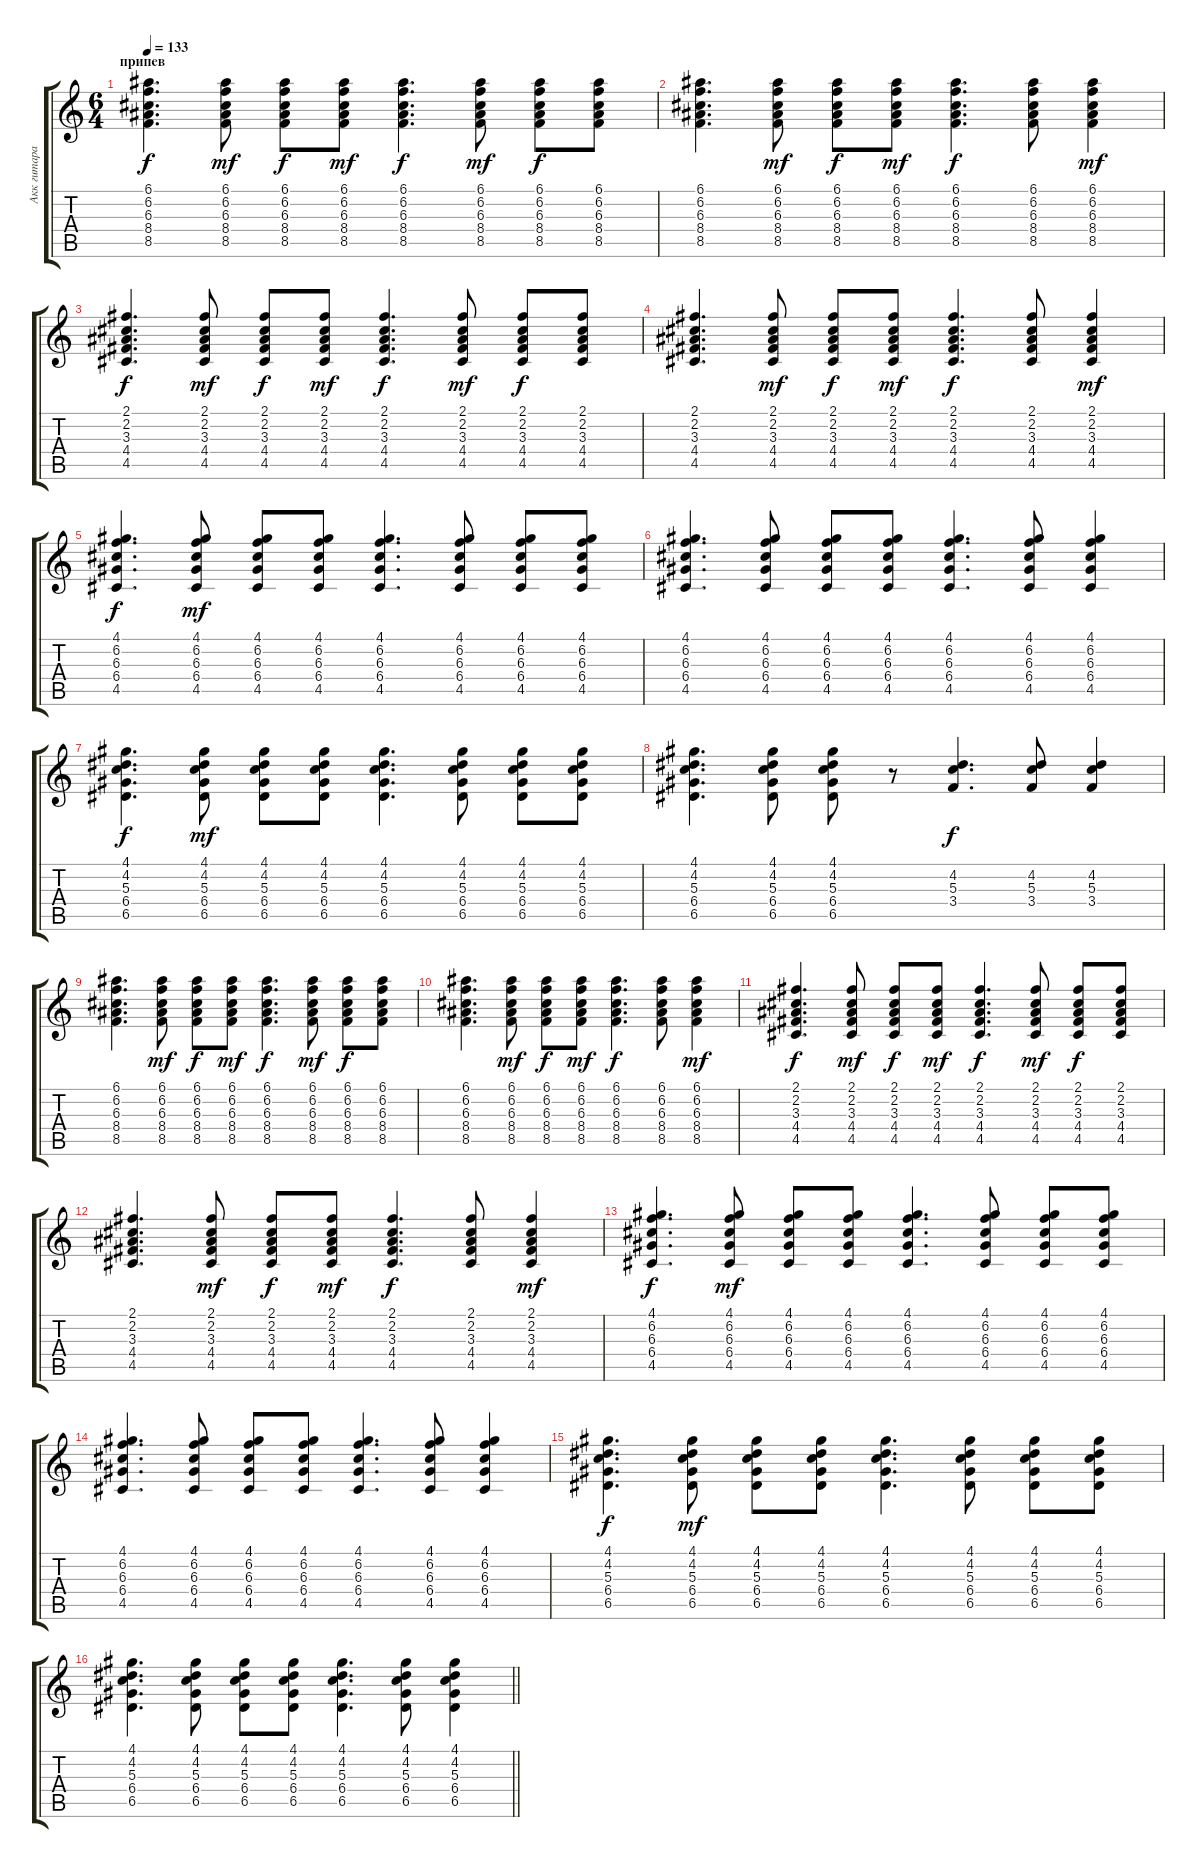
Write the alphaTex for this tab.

\track ("Акк гитара" "Акк гитара") {instrument acousticguitarsteel}
\staff {score tabs}
\tuning (E4 B3 G3 D3 A2 E2) {hide}
\ts (6 4)
\section ("" "припев")
\tempo 133
\clef g2
\ks c
(6.1 6.2 6.3 8.4 8.5).4{d dy f} (6.1 6.2 6.3 8.4 8.5).8{dy mf} (6.1 6.2 6.3 8.4 8.5).8{dy f} (6.1 6.2 6.3 8.4 8.5).8{dy mf} (6.1 6.2 6.3 8.4 8.5).4{d dy f} (6.1 6.2 6.3 8.4 8.5).8{dy mf} (6.1 6.2 6.3 8.4 8.5).8{dy f} (6.1 6.2 6.3 8.4 8.5).8 |
(6.1 6.2 6.3 8.4 8.5).4{d} (6.1 6.2 6.3 8.4 8.5).8{dy mf} (6.1 6.2 6.3 8.4 8.5).8{dy f} (6.1 6.2 6.3 8.4 8.5).8{dy mf} (6.1 6.2 6.3 8.4 8.5).4{d dy f} (6.1 6.2 6.3 8.4 8.5).8 (6.1 6.2 6.3 8.4 8.5).4{dy mf} |
(2.1 2.2 3.3 4.4 4.5).4{d dy f} (2.1 2.2 3.3 4.4 4.5).8{dy mf} (2.1 2.2 3.3 4.4 4.5).8{dy f} (2.1 2.2 3.3 4.4 4.5).8{dy mf} (2.1 2.2 3.3 4.4 4.5).4{d dy f} (2.1 2.2 3.3 4.4 4.5).8{dy mf} (2.1 2.2 3.3 4.4 4.5).8{dy f} (2.1 2.2 3.3 4.4 4.5).8 |
(2.1 2.2 3.3 4.4 4.5).4{d} (2.1 2.2 3.3 4.4 4.5).8{dy mf} (2.1 2.2 3.3 4.4 4.5).8{dy f} (2.1 2.2 3.3 4.4 4.5).8{dy mf} (2.1 2.2 3.3 4.4 4.5).4{d dy f} (2.1 2.2 3.3 4.4 4.5).8 (2.1 2.2 3.3 4.4 4.5).4{dy mf} |
(4.1 6.2 6.3 6.4 4.5).4{d dy f} (4.1 6.2 6.3 6.4 4.5).8{dy mf} (4.1 6.2 6.3 6.4 4.5).8 (4.1 6.2 6.3 6.4 4.5).8 (4.1 6.2 6.3 6.4 4.5).4{d} (4.1 6.2 6.3 6.4 4.5).8 (4.1 6.2 6.3 6.4 4.5).8 (4.1 6.2 6.3 6.4 4.5).8 |
(4.1 6.2 6.3 6.4 4.5).4{d} (4.1 6.2 6.3 6.4 4.5).8 (4.1 6.2 6.3 6.4 4.5).8 (4.1 6.2 6.3 6.4 4.5).8 (4.1 6.2 6.3 6.4 4.5).4{d} (4.1 6.2 6.3 6.4 4.5).8 (4.1 6.2 6.3 6.4 4.5).4 |
(4.1 4.2 5.3 6.4 6.5).4{d dy f} (4.1 4.2 5.3 6.4 6.5).8{dy mf} (4.1 4.2 5.3 6.4 6.5).8 (4.1 4.2 5.3 6.4 6.5).8 (4.1 4.2 5.3 6.4 6.5).4{d} (4.1 4.2 5.3 6.4 6.5).8 (4.1 4.2 5.3 6.4 6.5).8 (4.1 4.2 5.3 6.4 6.5).8 |
(4.1 4.2 5.3 6.4 6.5).4{d} (4.1 4.2 5.3 6.4 6.5).8 (4.1 4.2 5.3 6.4 6.5).8 r.8 (4.2 5.3 3.4).4{d dy f} (4.2 5.3 3.4).8 (4.2 5.3 3.4).4 |
(6.1 6.2 6.3 8.4 8.5).4{d} (6.1 6.2 6.3 8.4 8.5).8{dy mf} (6.1 6.2 6.3 8.4 8.5).8{dy f} (6.1 6.2 6.3 8.4 8.5).8{dy mf} (6.1 6.2 6.3 8.4 8.5).4{d dy f} (6.1 6.2 6.3 8.4 8.5).8{dy mf} (6.1 6.2 6.3 8.4 8.5).8{dy f} (6.1 6.2 6.3 8.4 8.5).8 |
(6.1 6.2 6.3 8.4 8.5).4{d} (6.1 6.2 6.3 8.4 8.5).8{dy mf} (6.1 6.2 6.3 8.4 8.5).8{dy f} (6.1 6.2 6.3 8.4 8.5).8{dy mf} (6.1 6.2 6.3 8.4 8.5).4{d dy f} (6.1 6.2 6.3 8.4 8.5).8 (6.1 6.2 6.3 8.4 8.5).4{dy mf} |
(2.1 2.2 3.3 4.4 4.5).4{d dy f} (2.1 2.2 3.3 4.4 4.5).8{dy mf} (2.1 2.2 3.3 4.4 4.5).8{dy f} (2.1 2.2 3.3 4.4 4.5).8{dy mf} (2.1 2.2 3.3 4.4 4.5).4{d dy f} (2.1 2.2 3.3 4.4 4.5).8{dy mf} (2.1 2.2 3.3 4.4 4.5).8{dy f} (2.1 2.2 3.3 4.4 4.5).8 |
(2.1 2.2 3.3 4.4 4.5).4{d} (2.1 2.2 3.3 4.4 4.5).8{dy mf} (2.1 2.2 3.3 4.4 4.5).8{dy f} (2.1 2.2 3.3 4.4 4.5).8{dy mf} (2.1 2.2 3.3 4.4 4.5).4{d dy f} (2.1 2.2 3.3 4.4 4.5).8 (2.1 2.2 3.3 4.4 4.5).4{dy mf} |
(4.1 6.2 6.3 6.4 4.5).4{d dy f} (4.1 6.2 6.3 6.4 4.5).8{dy mf} (4.1 6.2 6.3 6.4 4.5).8 (4.1 6.2 6.3 6.4 4.5).8 (4.1 6.2 6.3 6.4 4.5).4{d} (4.1 6.2 6.3 6.4 4.5).8 (4.1 6.2 6.3 6.4 4.5).8 (4.1 6.2 6.3 6.4 4.5).8 |
(4.1 6.2 6.3 6.4 4.5).4{d} (4.1 6.2 6.3 6.4 4.5).8 (4.1 6.2 6.3 6.4 4.5).8 (4.1 6.2 6.3 6.4 4.5).8 (4.1 6.2 6.3 6.4 4.5).4{d} (4.1 6.2 6.3 6.4 4.5).8 (4.1 6.2 6.3 6.4 4.5).4 |
(4.1 4.2 5.3 6.4 6.5).4{d dy f} (4.1 4.2 5.3 6.4 6.5).8{dy mf} (4.1 4.2 5.3 6.4 6.5).8 (4.1 4.2 5.3 6.4 6.5).8 (4.1 4.2 5.3 6.4 6.5).4{d} (4.1 4.2 5.3 6.4 6.5).8 (4.1 4.2 5.3 6.4 6.5).8 (4.1 4.2 5.3 6.4 6.5).8 |
\barLineRight lightlight
(4.1 4.2 5.3 6.4 6.5).4{d} (4.1 4.2 5.3 6.4 6.5).8 (4.1 4.2 5.3 6.4 6.5).8 (4.1 4.2 5.3 6.4 6.5).8 (4.1 4.2 5.3 6.4 6.5).4{d} (4.1 4.2 5.3 6.4 6.5).8 (4.1 4.2 5.3 6.4 6.5).4
